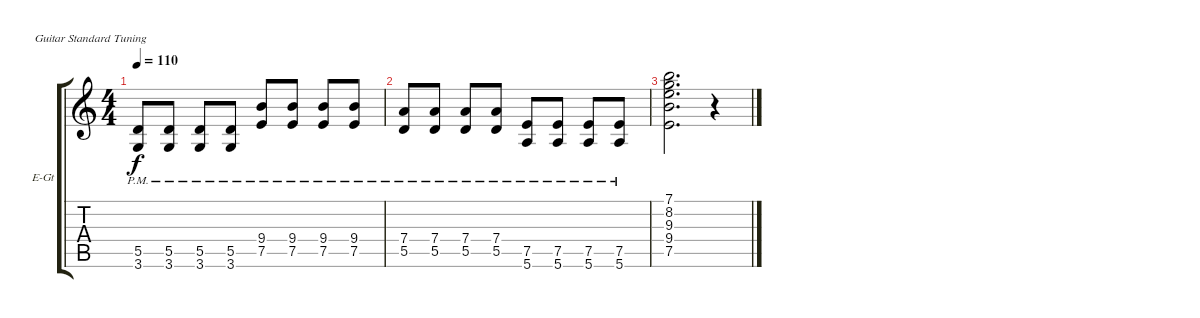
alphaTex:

\defaultSystemsLayout 4
\bracketExtendMode groupsimilarinstruments
\firstSystemTrackNameOrientation horizontal
\otherSystemsTrackNameOrientation horizontal
\track ("Electric Guitar" "E-Gt") {instrument distortionguitar}
\staff {score tabs}
\tuning (E4 B3 G3 D3 A2 E2)
\ts (4 4)
\tempo 110
\clef g2
\ks c
(3.6{pm} 5.5{pm}).8{dy f} (3.6{pm} 5.5{pm}).8 (3.6{pm} 5.5{pm}).8 (3.6{pm} 5.5{pm}).8 (7.5{pm} 9.4{pm}).8 (7.5{pm} 9.4{pm}).8 (7.5{pm} 9.4{pm}).8 (7.5{pm} 9.4{pm}).8 |
(5.5{pm} 7.4{pm}).8 (5.5{pm} 7.4{pm}).8 (5.5{pm} 7.4{pm}).8 (5.5{pm} 7.4{pm}).8 (5.6{pm} 7.5{pm}).8 (5.6{pm} 7.5{pm}).8 (5.6{pm} 7.5{pm}).8 (5.6{pm} 7.5{pm}).8 |
(7.5 9.4 9.3 8.2 7.1).2{d} r.4
